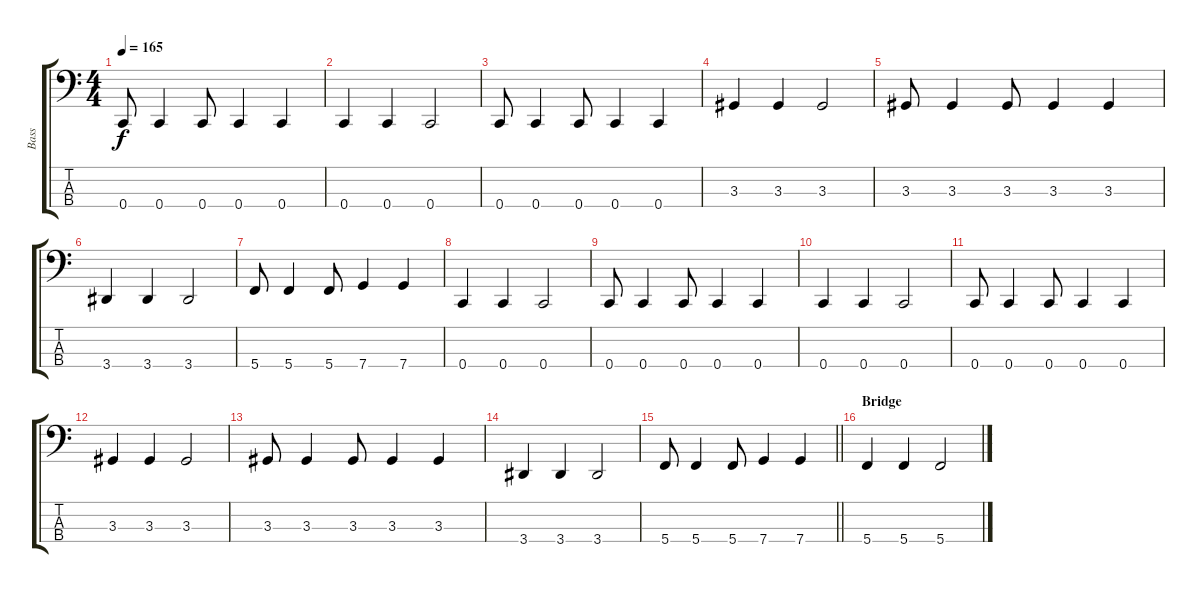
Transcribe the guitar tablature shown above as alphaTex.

\track ("Bass" "Bass") {instrument electricbasspick}
\staff {score tabs}
\tuning (Eb2 Bb1 F1 C1) {hide}
\ts (4 4)
\tempo 165
\clef f4
\ks c
0.4.8{dy f} 0.4.4 0.4.8 0.4.4 0.4.4 |
0.4.4 0.4.4 0.4.2 |
0.4.8 0.4.4 0.4.8 0.4.4 0.4.4 |
3.3.4 3.3.4 3.3.2 |
3.3.8 3.3.4 3.3.8 3.3.4 3.3.4 |
3.4.4 3.4.4 3.4.2 |
5.4.8 5.4.4 5.4.8 7.4.4 7.4.4 |
0.4.4 0.4.4 0.4.2 |
0.4.8 0.4.4 0.4.8 0.4.4 0.4.4 |
0.4.4 0.4.4 0.4.2 |
0.4.8 0.4.4 0.4.8 0.4.4 0.4.4 |
3.3.4 3.3.4 3.3.2 |
3.3.8 3.3.4 3.3.8 3.3.4 3.3.4 |
3.4.4 3.4.4 3.4.2 |
\barLineRight lightlight
5.4.8 5.4.4 5.4.8 7.4.4 7.4.4 |
\section ("" "Bridge")
5.4.4 5.4.4 5.4.2
